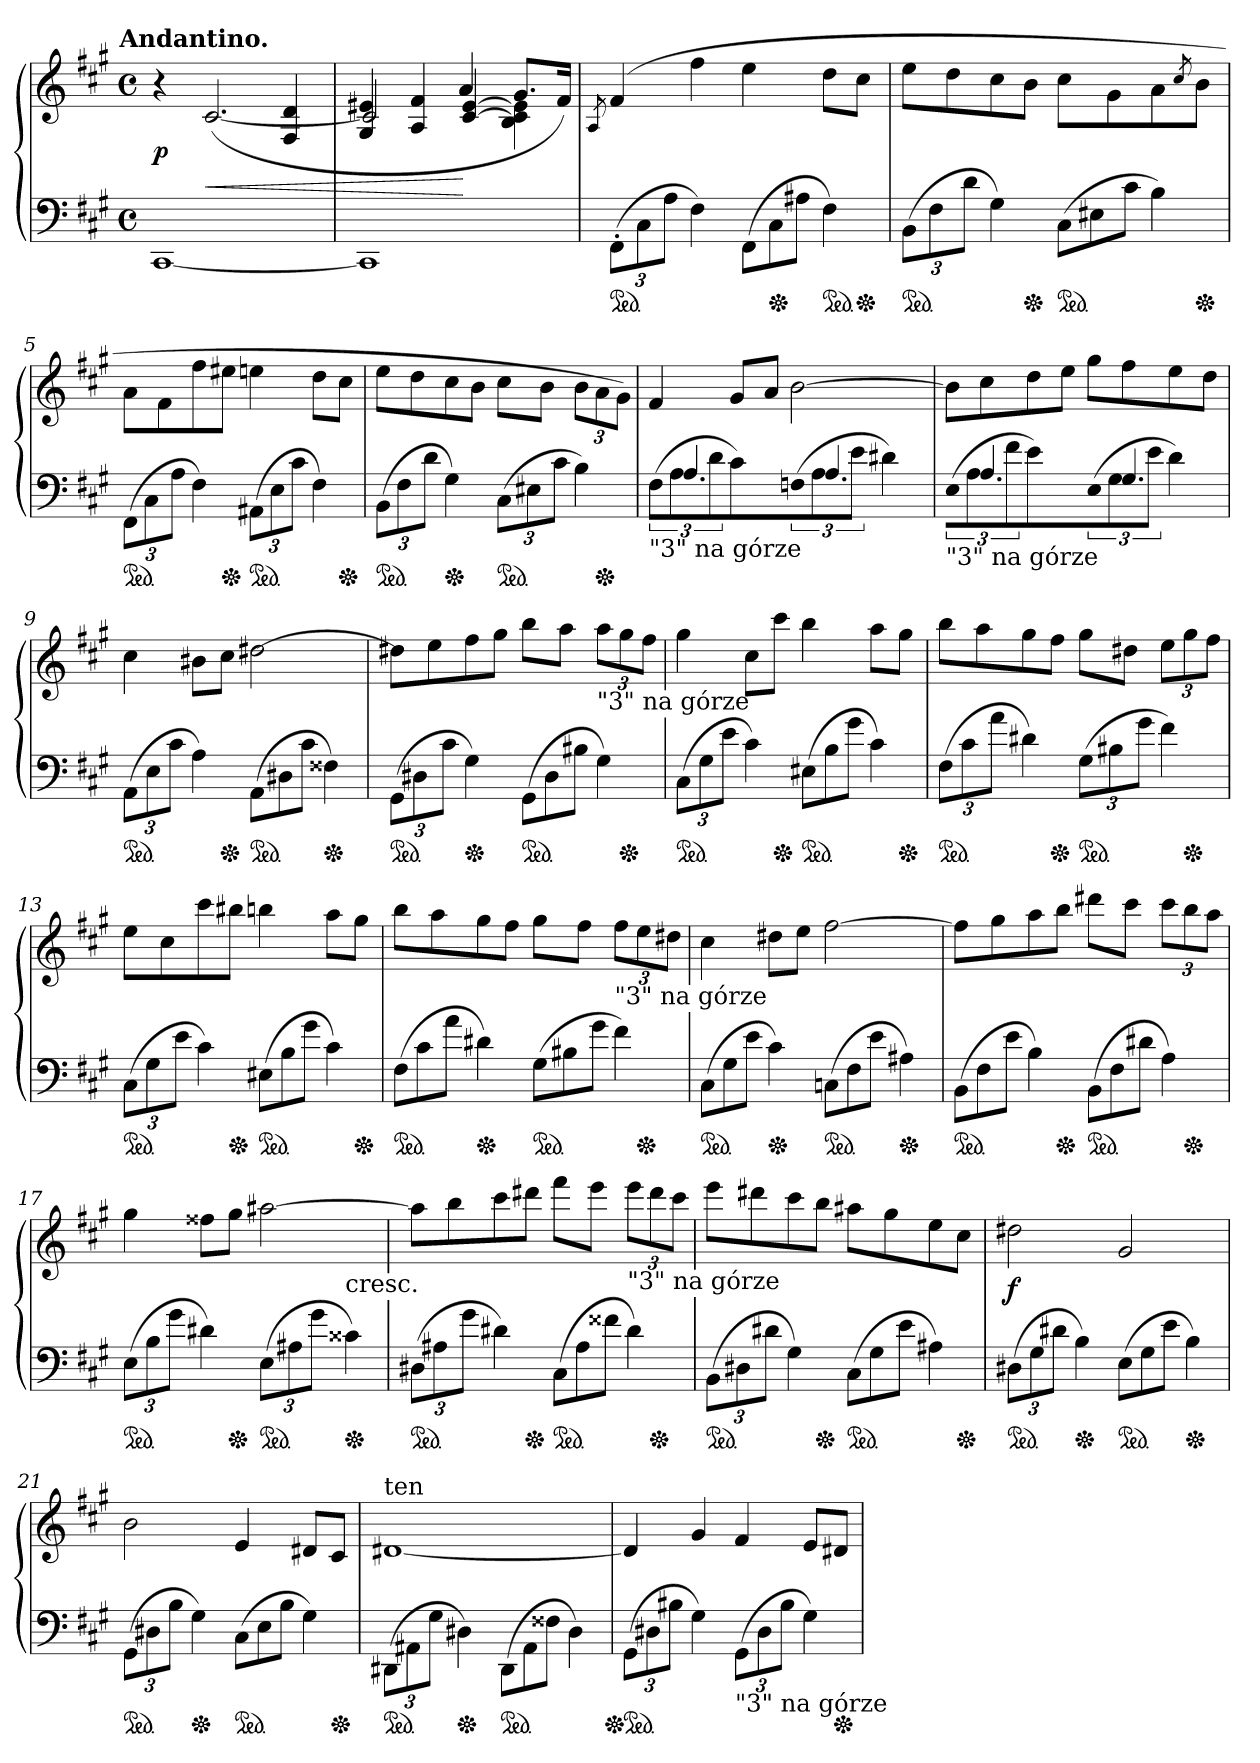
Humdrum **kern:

**kern	**kern	**dynam
*part1	*part1	*part1
*staff2	*staff1	*staff1/2
*clefF4	*clefG2	*
*k[f#c#g#]	*k[f#c#g#]	*
!!LO:TX:omd:t=Andantino.
*M4/4	*M4/4	*
*met(c)	*met(c)	*
=1	=1	=1
*	*^	*
[1CC#	2.ryy	4r	p
.	.	(>[2.c#/	<
.	4F#/ 4d/	.	.
=2	=2	=2	=2
1CC#\]	4G#/ 4e#X/	2c#/]	.
.	4A/ 4f#/	.	.
.	[4c#/ [4e#/	4a/	[
.	4B\ 4c#]\ 4e#]\	8.g#/L	.
.	.	16f#Jk)	.
*	*v	*v	*
=3	=3	=3
.	8qA/	.
!LO:TX:b:t="3" na górze	!	!
*ped	*	*
(>12FF#'\L	(>4f#	.
12C#	.	.
12AJ	.	.
4F#)	4ff#	.
*Xtuplet	*	*
(>12FF#\L	4ee	.
*Xped	*	*
12C#	.	.
12A#XJ	.	.
*ped	*	*
4F#)	8ddL	.
*Xped	*	*
.	8cc#J	.
=4	=4	=4
*tuplet	*	*
!LO:TX:b:t="3" na górze	!	!
*ped	*	*
(>12BBL	8eeL	.
12F#	.	.
.	8dd	.
12dJ	.	.
4G#)	8cc#	.
*Xped	*	*
.	8bJ	.
*Xtuplet	*	*
*ped	*	*
(>12C#L	8cc#\L	.
12E#X	.	.
.	8g#	.
12c#J	.	.
4B)	8a	.
.	8qcc#/	.
*Xped	*	*
.	8bJ	.
=5	=5	=5
*tuplet	*	*
!LO:TX:b:t="3" na górze	!	!
*ped	*	*
(>12FF#\L	8aL	.
12C#	.	.
.	8f#	.
12AJ	.	.
4F#)	8ff#	.
*Xped	*	*
.	8ee#XJ	.
!LO:TX:b:t="3" na górze	!	!
*ped	*	*
(>12AA#XL	4een	.
12E	.	.
12c#J	.	.
4F#)	8ddL	.
*Xped	*	*
.	8cc#J	.
=6	=6	=6
!LO:TX:b:t="3" na górze	!	!
*ped	*	*
(>12BBL	8eeL	.
12F#	.	.
.	8dd	.
12dJ	.	.
*Xped	*	*
4G#)	8cc#	.
.	8bJ	.
!LO:TX:b:t="3" na górze	!	!
*ped	*	*
(>12C#L	8cc#L	.
12E#X	.	.
.	8bJ	.
12c#J	.	.
4B)	12b\L	.
*Xped	*	*
.	12a	.
.	12g#J)	.
=7	=7	=7
!LO:N:vis=2	!	!
*^	*	*
*	*Xtuplet	*	*
!LO:TX:b:t="3" na górze	!	!	!
(>12F#\	12ryy	4f#	.
12A	6.A/	.	.
12dJ	.	.	.
4c#\)	.	8g#L	.
.	6ryy	.	.
.	.	8aJ	.
!LO:N:vis=2	!	!	!
(12Fn\	12ryy	[2b	.
12A	6.A/	.	.
12eJ	.	.	.
4d#X\)	.	.	.
.	6ryy	.	.
=8	=8	=8	=8
*tuplet	*	*	*
!LO:N:vis=2	!	!	!
*	*Xtuplet	*	*
!LO:TX:b:t="3" na górze	!	!	!
(>12E\	12ryy	8bL]	.
12A	6.A/	.	.
.	.	8cc#	.
12f#J	.	.	.
4e\)	.	8dd	.
.	6ryy	.	.
.	.	8eeJ	.
!LO:N:vis=2	!	!	!
(>12E\	12ryy	8gg#L	.
12G#	6.G#/	.	.
.	.	8ff#	.
12eJ	.	.	.
4d\)	.	8ee	.
.	6ryy	.	.
.	.	8ddJ	.
*v	*v	*	*
=9	=9	=9
*tuplet	*	*
!LO:TX:b:t="3" na górze	!	!
*ped	*	*
(>12AAL	4cc#	.
12E	.	.
12c#J	.	.
4A)	8b#XL	.
*Xped	*	*
.	8cc#J	.
*Xtuplet	*	*
*ped	*	*
(>12AAL	[2dd#X	.
12D#X	.	.
12c#J	.	.
*Xped	*	*
4F##X)	.	.
=10	=10	=10
*tuplet	*	*
!LO:TX:b:t="3" na górze	!	!
*ped	*	*
(>12GG#L	8dd#XL]	.
12D#X	.	.
.	8ee	.
12c#J	.	.
*Xped	*	*
4G#)	8ff#	.
.	8gg#J	.
*Xtuplet	*	*
*ped	*	*
(>12GG#L	8bbL	.
12D#	.	.
.	8aaJ	.
12B#XJ	.	.
!	!LO:TX:b:t="3" na górze	!
4G#)	12aaL	.
*Xped	*	*
.	12gg#	.
.	12ff#J	.
=11	=11	=11
*tuplet	*	*
!LO:TX:b:t="3" na górze	!	!
*ped	*	*
(12C#L	4gg#	.
12G#	.	.
12eJ	.	.
4c#)	8cc#L	.
*Xped	*	*
.	8ccc#J	.
*Xtuplet	*	*
*ped	*	*
(>12E#XL	4bb	.
12B	.	.
12g#J	.	.
4c#)	8aaL	.
*Xped	*	*
.	8gg#J	.
=12	=12	=12
*tuplet	*	*
!LO:TX:b:t="3" na górze	!	!
*ped	*	*
(>12F#L	8bbL	.
12c#	.	.
.	8aa	.
12aJ	.	.
4d#X)	8gg#	.
*Xped	*	*
.	8ff#J	.
!LO:TX:b:t="3" na górze	!	!
*ped	*	*
(>12G#L	8gg#L	.
12B#X	.	.
.	8dd#XJ	.
12g#J	.	.
4f#)	12eeL	.
*Xped	*	*
.	12gg#	.
.	12ff#J	.
=13	=13	=13
*ped	*	*
(>12C#L	8eeL	.
12G#	.	.
.	8cc#	.
12eJ	.	.
4c#)	8ccc#	.
*Xped	*	*
.	8bb#XJ	.
*Xtuplet	*	*
*ped	*	*
(12E#XL	4bbn	.
12B	.	.
12g#J	.	.
4c#)	8aaL	.
*Xped	*	*
.	8gg#J	.
=14	=14	=14
*ped	*	*
(>12F#L	8bbL	.
12c#	.	.
.	8aa	.
12aJ	.	.
*Xped	*	*
4d#X)	8gg#	.
.	8ff#J	.
*ped	*	*
(>12G#L	8gg#L	.
12B#X	.	.
.	8ff#J	.
12g#J	.	.
!	!LO:TX:b:t="3" na górze	!
4f#)	12ff#L	.
*Xped	*	*
.	12ee	.
.	12dd#XJ	.
=15	=15	=15
*ped	*	*
(>12C#L	4cc#	.
12G#	.	.
12eJ	.	.
*Xped	*	*
4c#)	8dd#XL	.
.	8eeJ	.
*ped	*	*
(>12CnL	[2ff#	.
12F#	.	.
12eJ	.	.
*Xped	*	*
4A#X)	.	.
=16	=16	=16
*ped	*	*
(>12BBL	8ff#L]	.
12F#	.	.
.	8gg#	.
12eJ	.	.
4B)	8aa	.
*Xped	*	*
.	8bbJ	.
*ped	*	*
(>12BBL	8ddd#XL	.
12F#	.	.
.	8ccc#J	.
12d#XJ	.	.
4A)	12ccc#L	.
*Xped	*	*
.	12bb	.
.	12aaJ	.
=17	=17	=17
*tuplet	*	*
!LO:TX:b:t="3" na górze	!	!
*	*^	*
*ped	*	*	*
(>12EL	4gg#	2.ryy	.
12B	.	.	.
12g#J	.	.	.
4d#X)	8ff##XL	.	.
*Xped	*	*	*
.	8gg#J	.	.
!LO:TX:b:t="3" na górze	!	!	!
*ped	*	*	*
(>12EL	[2aa#X	.	.
12A#X	.	.	.
12g#J	.	.	.
!	!	!LO:TX:c:t=cresc.	!
*Xped	*	*	*
4c##X)	.	4ryy	.
=18	=18	=18	=18
!LO:TX:b:t="3" na górze	!	!	!
*	*v	*v	*
*ped	*	*
(>12D#XL	8aa#L]	.
12A#X	.	.
.	8bb	.
12g#J	.	.
4d#X)	8ccc#	.
*Xped	*	*
.	8ddd#XJ	.
*Xtuplet	*	*
*ped	*	*
(>12C#L	8fff#L	.
12A#	.	.
.	8eeeJ	.
12f##XJ	.	.
!	!LO:TX:b:t="3" na górze	!
4d#)	12eeeL	.
*Xped	*	*
.	12ddd#	.
.	12ccc#J	.
=19	=19	=19
*tuplet	*	*
!LO:TX:b:t="3" na górze	!	!
*ped	*	*
(>12BBL	8eeeL	.
12D#X	.	.
.	8ddd#X	.
12d#XJ	.	.
4G#)	8ccc#	.
*Xped	*	*
.	8bbJ	.
*Xtuplet	*	*
*ped	*	*
(>12C#L	8aa#XL	.
12G#	.	.
.	8gg#	.
12eJ	.	.
4A#X)	8ee	.
*Xped	*	*
.	8cc#J	.
=20	=20	=20
*tuplet	*	*
!LO:TX:b:t="3" na górze	!	!
*ped	*	*
(>12D#XL	2dd#X	f
12G#	.	.
12d#XJ	.	.
*Xped	*	*
4B)	.	.
*Xtuplet	*	*
*ped	*	*
(12EL	2g#	.
12G#	.	.
12eJ	.	.
*Xped	*	*
4B)	.	.
=21	=21	=21
*tuplet	*	*
!LO:TX:b:t="3" na górze	!	!
*ped	*	*
(>12GG#L	2b	.
12D#X	.	.
12BJ	.	.
*Xped	*	*
4G#)	.	.
*Xtuplet	*	*
*ped	*	*
(>12C#L	4e	.
12E	.	.
12BJ	.	.
4G#)	8d#XL	.
*Xped	*	*
.	8c#J	.
=22	=22	=22
*tuplet	*	*
!	!LO:TX:a:t=ten	!
!LO:TX:b:t="3" na górze	!	!
*ped	*	*
(>12DD#X\L	[1d#X	.
12AA#X	.	.
12G#J	.	.
*Xped	*	*
4D#X)	.	.
*Xtuplet	*	*
*ped	*	*
(>12DD#\L	.	.
12AA#	.	.
12F##XJ	.	.
4D#)	.	.
=23	=23	=23
*tuplet	*	*
!LO:TX:b:t="3" na górze	!	!
*Xped	*	*
*ped	*	*
(>12GG#L	4d#]	.
12D#X	.	.
12B#XJ	.	.
4G#)	4g#	.
!LO:TX:b:t="3" na górze	!	!
(>12GG#L	4f#	.
12D#	.	.
12B#J	.	.
4G#)	8eL	.
*Xped	*	*
.	8d#XJ	.
=	=	=
*-	*-	*-
